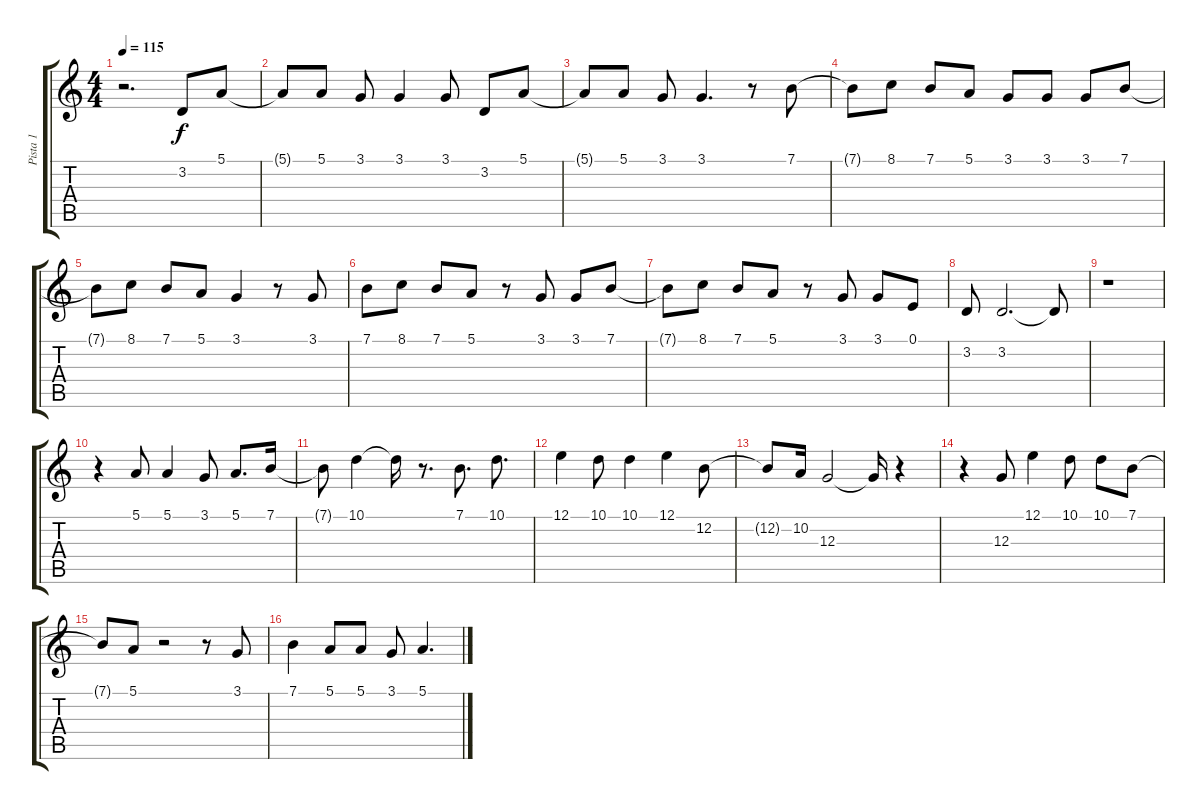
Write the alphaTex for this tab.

\track ("Pista 1" "Pista 1") {instrument flute}
\staff {score tabs}
\tuning (E4 B3 G3 D3 A2 E2) {hide}
\ts (4 4)
\tempo 115
\clef g2
\ks c
r.2{d dy f} 3.2.8 5.1.8 |
5.1{t}.8 5.1.8 3.1.8 3.1.4 3.1.8 3.2.8 5.1.8 |
5.1{t}.8 5.1.8 3.1.8 3.1.4{d} r.8 7.1.8 |
7.1{t}.8 8.1.8 7.1.8 5.1.8 3.1.8 3.1.8 3.1.8 7.1.8 |
7.1{t}.8 8.1.8 7.1.8 5.1.8 3.1.4 r.8 3.1.8 |
7.1.8 8.1.8 7.1.8 5.1.8 r.8 3.1.8 3.1.8 7.1.8 |
7.1{t}.8 8.1.8 7.1.8 5.1.8 r.8 3.1.8 3.1.8 0.1.8 |
3.2.8 3.2.2{d} 3.2{t}.8 |
r.1 |
r.4 5.1.8 5.1.4 3.1.8 5.1.8{d} 7.1.16 |
7.1{t}.8 10.1.4 10.1{t}.16 r.8{d} 7.1.8{d} 10.1.8{d} |
12.1.4 10.1.8 10.1.4 12.1.4 12.2.8 |
12.2{t}.8 10.2.16 12.3.2 12.3{t}.16 r.4 |
r.4 12.3.8 12.1.4 10.1.8 10.1.8 7.1.8 |
7.1{t}.8 5.1.8 r.2 r.8 3.1.8 |
7.1.4 5.1.8 5.1.8 3.1.8 5.1.4{d}
